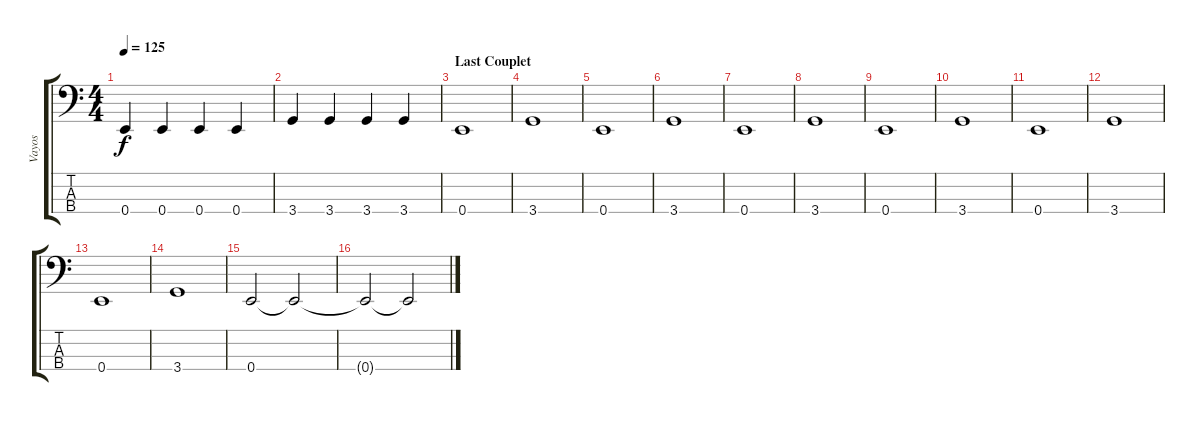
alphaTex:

\track ("Vayos" "Vayos") {instrument electricbassfinger}
\staff {score tabs}
\tuning (G2 D2 A1 E1) {hide}
\ts (4 4)
\tempo 125
\clef f4
\ks c
0.4.4{dy f} 0.4.4 0.4.4 0.4.4 |
3.4.4 3.4.4 3.4.4 3.4.4 |
\section ("" "Last Couplet")
0.4.1 |
3.4.1 |
0.4.1 |
3.4.1 |
0.4.1 |
3.4.1 |
0.4.1 |
3.4.1 |
0.4.1 |
3.4.1 |
0.4.1 |
3.4.1 |
0.4.2 0.4{t}.2 |
0.4{t}.2 0.4{t}.2
